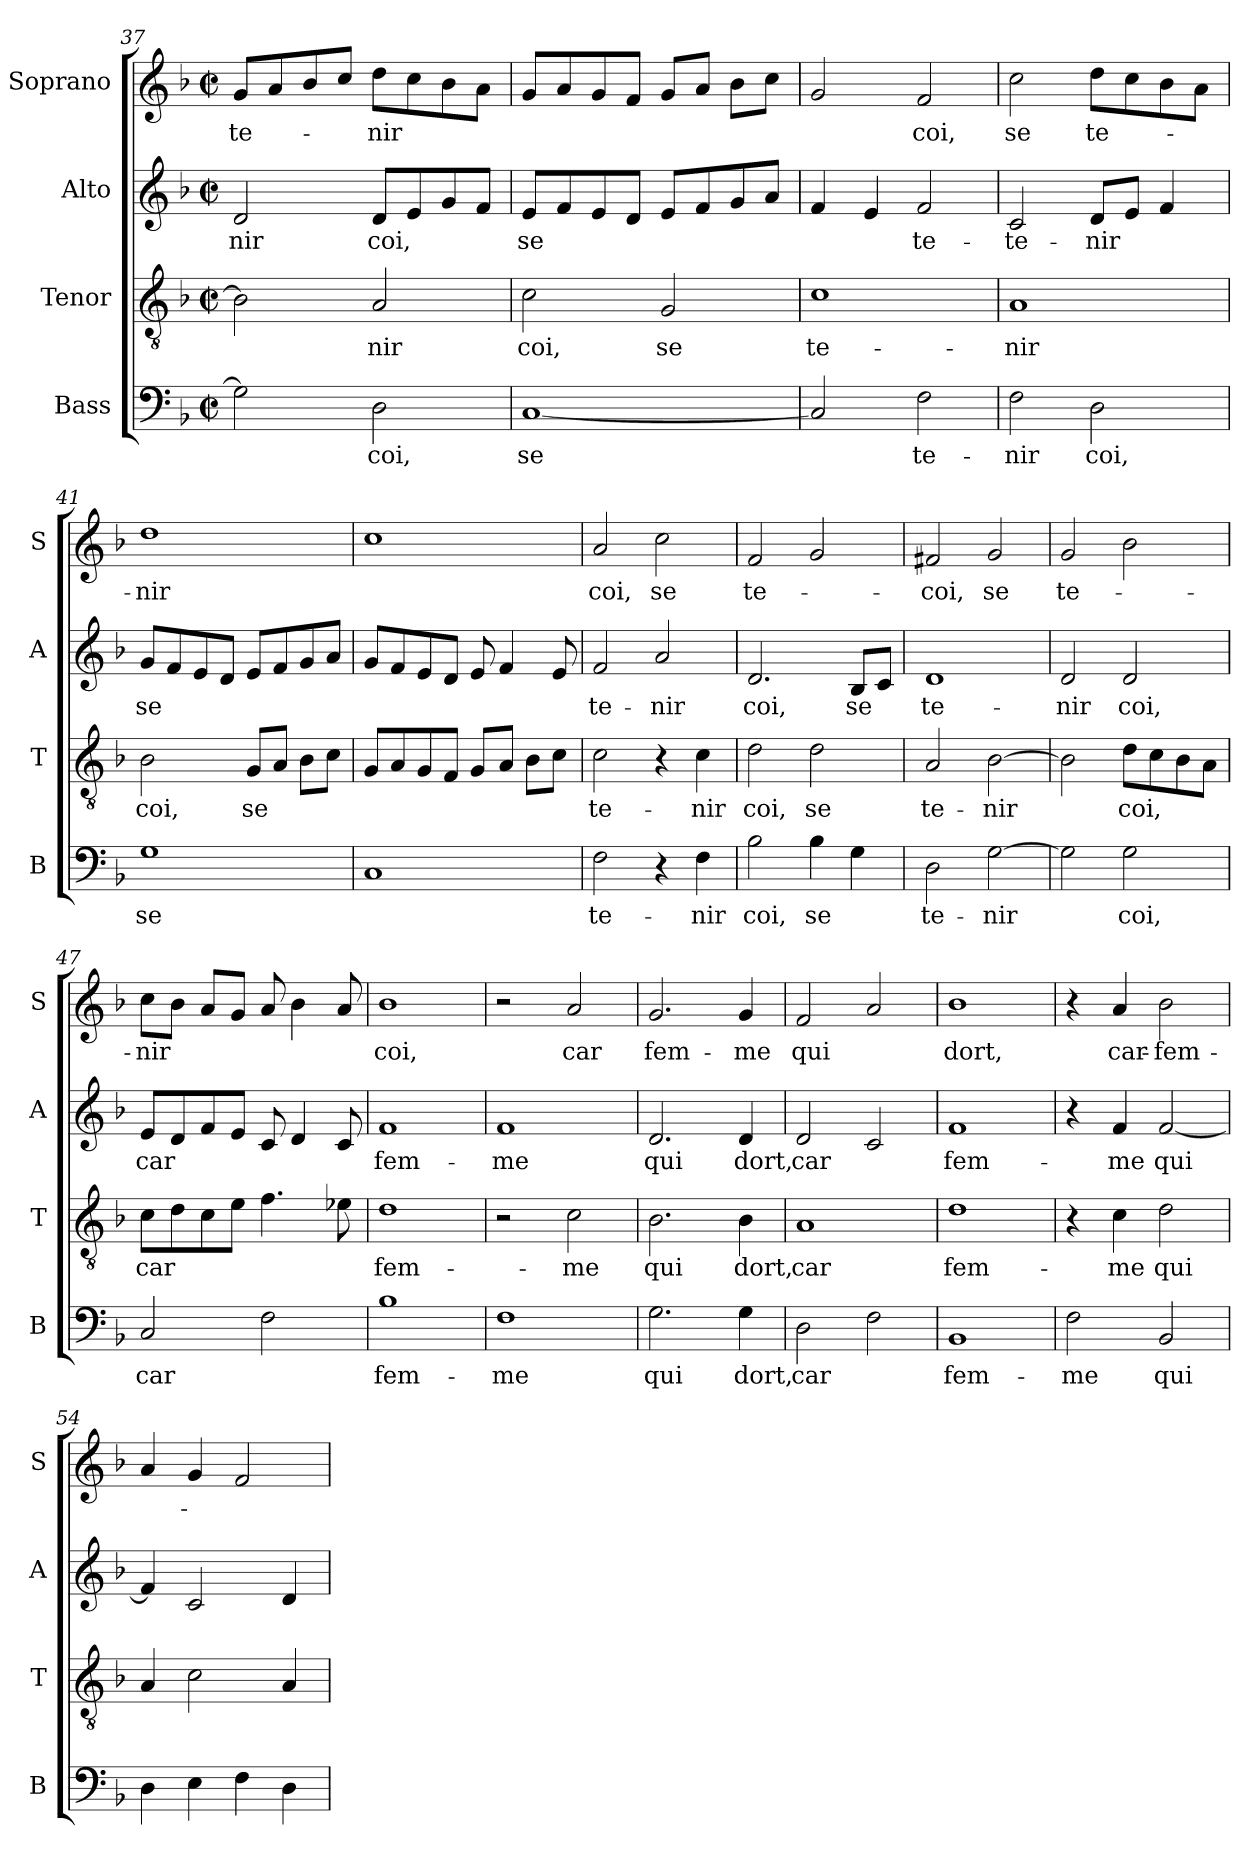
**kern	**text	**kern	**text	**kern	**text	**kern	**text
*part4	*part4	*part3	*part3	*part2	*part2	*part1	*part1
*staff4	*staff4	*staff3	*staff3	*staff2	*staff2	*staff1	*staff1
*I"Bass	*	*I"Tenor	*	*I"Alto	*	*I"Soprano	*
*I'B	*	*I'T	*	*I'A	*	*I'S	*
*clefF4	*	*clefGv2	*	*clefG2	*	*clefG2	*
*k[b-]	*	*k[b-]	*	*k[b-]	*	*k[b-]	*
*F:	*	*F:	*	*F:	*	*F:	*
*M2/2	*	*M2/2	*	*M2/2	*	*M2/2	*
*met(c|)	*	*met(c|)	*	*met(c|)	*	*met(c|)	*
=37	=37	=37	=37	=37	=37	=37	=37
2G\]	.	2B-\]	.	2d/	-nir	8g/L	te-
.	.	.	.	.	.	8a/	.
.	.	.	.	.	.	8b-/	.
.	.	.	.	.	.	8cc/J	.
2D\	coi,	2A/	nir	8d/L	coi,	8dd\L	-nir
.	.	.	.	8e/	.	8cc\	.
.	.	.	.	8g/	.	8b-\	.
.	.	.	.	8f/J	.	8a\J	.
=38	=38	=38	=38	=38	=38	=38	=38
[1C	se	2c\	coi,	8e/L	se	8g/L	.
.	.	.	.	8f/	.	8a/	.
.	.	.	.	8e/	.	8g/	.
.	.	.	.	8d/J	.	8f/J	.
.	.	2G/	se	8e/L	.	8g/L	.
.	.	.	.	8f/	.	8a/J	.
.	.	.	.	8g/	.	8b-\L	.
.	.	.	.	8a/J	.	8cc\J	.
=39	=39	=39	=39	=39	=39	=39	=39
2C/]	.	1c	te-	4f/	.	2g/	.
.	.	.	.	4e/	.	.	.
2F\	te-	.	.	2f/	te-	2f/	coi,
=40	=40	=40	=40	=40	=40	=40	=40
2F\	-nir	1A	-nir	2c/	-te-	2cc\	se
2D\	coi,	.	.	8d/L	-nir	8dd\L	te-
.	.	.	.	8e/J	.	8cc\	.
.	.	.	.	4f/	.	8b-\	.
.	.	.	.	.	.	8a\J	.
!!LO:LB:g=z
=41	=41	=41	=41	=41	=41	=41	=41
1G	se	2B-\	coi,	8g/L	se	1dd	-nir
.	.	.	.	8f/	.	.	.
.	.	.	.	8e/	.	.	.
.	.	.	.	8d/J	.	.	.
.	.	8G/L	se	8e/L	.	.	.
.	.	8A/J	.	8f/	.	.	.
.	.	8B-\L	.	8g/	.	.	.
.	.	8c\J	.	8a/J	.	.	.
=42	=42	=42	=42	=42	=42	=42	=42
1C	.	8G/L	.	8g/L	.	1cc	.
.	.	8A/	.	8f/	.	.	.
.	.	8G/	.	8e/	.	.	.
.	.	8F/J	.	8d/J	.	.	.
.	.	8G/L	.	8e/	.	.	.
.	.	8A/J	.	4f/	.	.	.
.	.	8B-\L	.	.	.	.	.
.	.	8c\J	.	8e/	.	.	.
=43	=43	=43	=43	=43	=43	=43	=43
2F\	te-	2c\	te-	2f/	te-	2a/	coi,
4r	.	4r	.	2a/	-nir	2cc\	se
4F\	-nir	4c\	-nir	.	.	.	.
=44	=44	=44	=44	=44	=44	=44	=44
2B-\	coi,	2d\	coi,	2.d/	coi,	2f/	te-
4B-\	se	2d\	se	.	.	2g/	.
4G\	.	.	.	8B-/L	se	.	.
.	.	.	.	8c/J	.	.	.
=45	=45	=45	=45	=45	=45	=45	=45
2D\	te-	2A/	te-	1d	te-	2f#X/	-coi,
[2G\	-nir	[2B-\	-nir	.	.	2g/	se
=46	=46	=46	=46	=46	=46	=46	=46
2G\]	.	2B-\]	.	2d/	-nir	2g/	te-
2G\	coi,	8d\L	coi,	2d/	coi,	2b-\	.
.	.	8c\	.	.	.	.	.
.	.	8B-\	.	.	.	.	.
.	.	8A\J	.	.	.	.	.
!!LO:PB:g=z
=47	=47	=47	=47	=47	=47	=47	=47
2C/	car	8c\L	car	8e/L	car	8cc\L	-nir
.	.	8d\	.	8d/	.	8b-\J	.
.	.	8c\	.	8f/	.	8a/L	.
.	.	8e\J	.	8e/J	.	8g/J	.
2F\	.	4.f\	.	8c/	.	8a/	.
.	.	.	.	4d/	.	4b-\	.
.	.	8e-X\	.	8c/	.	8a/	.
=48	=48	=48	=48	=48	=48	=48	=48
1B-	fem-	1d	fem-	1f	fem-	1b-	coi,
=49	=49	=49	=49	=49	=49	=49	=49
1F	-me	2r	.	1f	-me	2r	.
.	.	2c\	-me	.	.	2a/	car
=50	=50	=50	=50	=50	=50	=50	=50
2.G\	qui	2.B-\	qui	2.d/	qui	2.g/	fem-
4G\	dort,	4B-\	dort,	4d/	dort,	4g/	-me
=51	=51	=51	=51	=51	=51	=51	=51
2D\	car	1A	car	2d/	car	2f/	qui
2F\	.	.	.	2c/	.	2a/	.
=52	=52	=52	=52	=52	=52	=52	=52
1BB-	fem-	1d	fem-	1f	fem-	1b-	dort,
=53	=53	=53	=53	=53	=53	=53	=53
2F\	-me	4r	.	4r	.	4r	.
.	.	4c\	-me	4f/	-me	4a/	car-
2BB-/	qui	2d\	qui	[2f/	qui	2b-\	-fem-
!!LO:LB:g=z
=54	=54	=54	=54	=54	=54	=54	=54
4D\	.	4A/	.	4f/]	.	4a/	.
4E\	.	2c\	.	2c/	.	4g/	.
4F\	.	.	.	.	.	2f/	.
4D\	.	4A/	.	4d/	.	.	.
=	=	=	=	=	=	=	=
*-	*-	*-	*-	*-	*-	*-	*-
